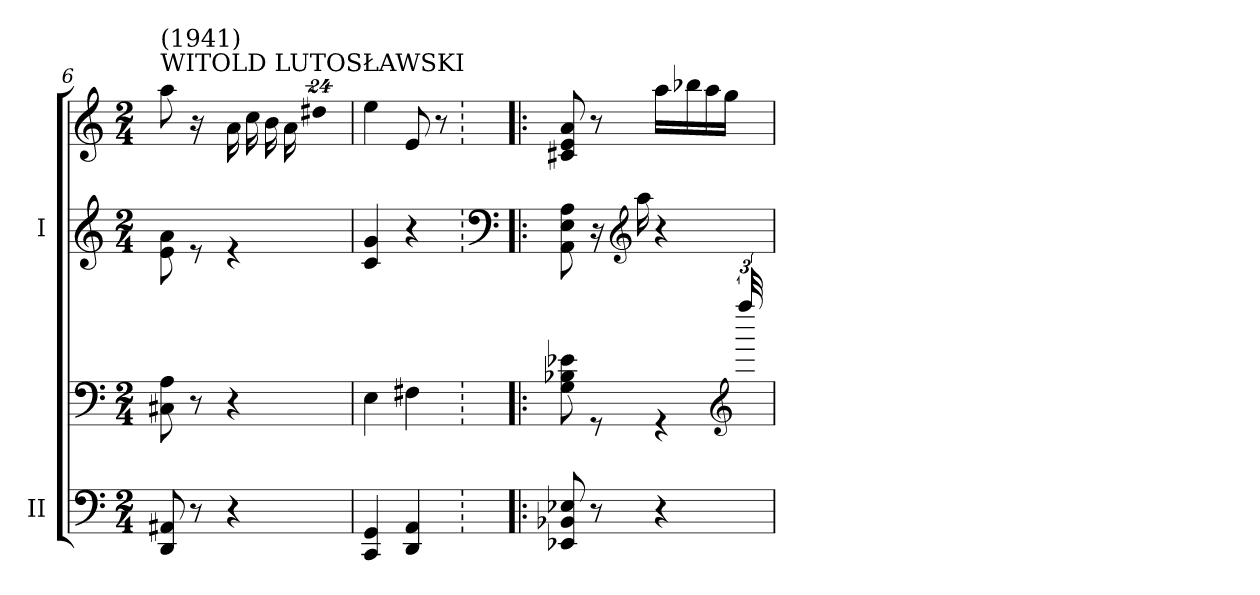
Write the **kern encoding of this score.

**kern	**kern	**kern	**kern
*part2	*part2	*part1	*part1
*staff4	*staff3	*staff2	*staff1
*I"II	*	*I"I	*
*I'II	*	*I'I	*
*clefF4	*clefF4	*clefG2	*clefG2
*k[]	*k[]	*k[]	*k[]
*M2/4	*M2/4	*M2/4	*M2/4
=6	=6	=6	=6
*	*	*^	*^
!	!	!	!	!LO:TX:a:t=WITOLD LUTOSŁAWSKI	!
!	!	!	!	!LO:TX:a:t=(1941)	!
8DD/ 8AA#X/	8C#X\ 8A\	8.ryy	8e\ 8a\	8aa\L	48%23ryy
8r	8r	.	8re	16r	.
.	.	16a/Jk	.	16ryy	.
4r	4r	4ryy	4re	16a\LL	.
.	.	.	.	16cc\	.
.	.	.	.	16b\	.
.	.	.	.	16a\JJ	.
.	.	.	.	.	48dd#X/
*	*	*v	*v	*	*
*	*	*	*v	*v
=7	=7	=7	=7
4CC/ 4GG/	4E\	4c/ 4g/	4ee\
4DD/ 4AA/	4F#X\	4r	8e/
.	.	.	8r
!!LO:LB:g=z
=8|!:	=8|!:	=8|!:	=8|!:
*	*	*clefF4	*
*	*^	*	*
8EE-X/ 8BB-X/ 8E-X/	8G\ 8B-X\ 8e-X\	48%23ryy	8AA\ 8E\ 8A\	8c#X/ 8e/ 8a/
8r	8rGG	.	16r	8r
*	*	*	*clefG2	*
.	.	.	16aa\	.
4r	4rGG	.	4r	16aa\LL
.	.	.	.	16bb-X\
.	.	.	.	16aa\
.	.	.	.	16gg\JJ
*	*clefG2	*	*	*
.	.	48ffff/	.	.
*	*v	*v	*	*
=	=	=	=
*-	*-	*-	*-
